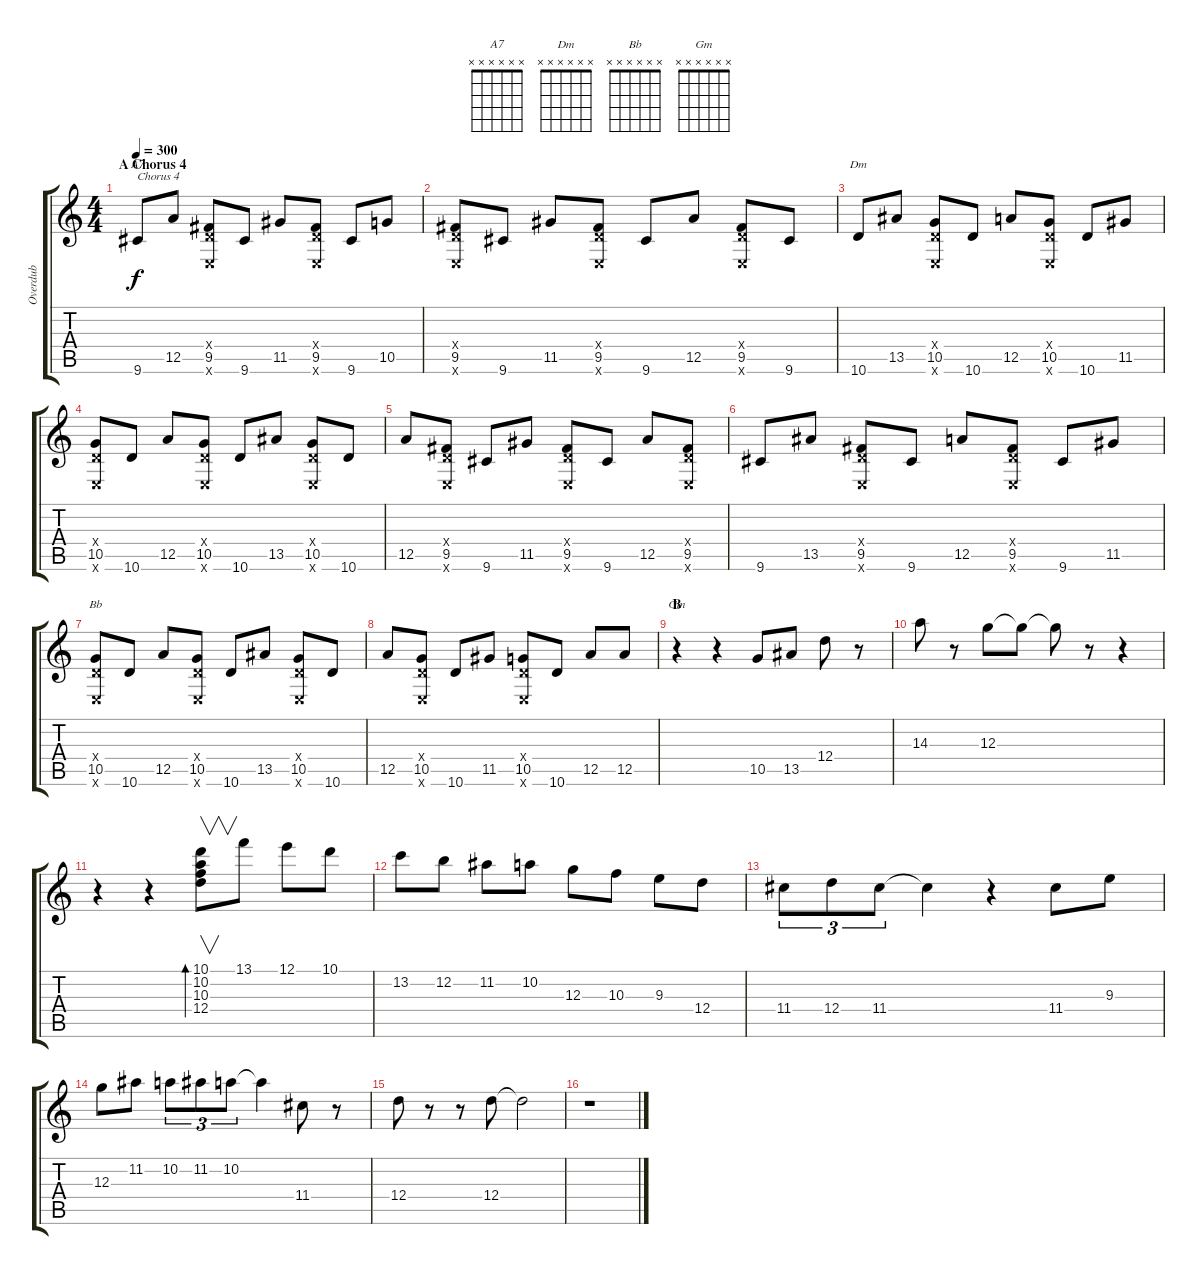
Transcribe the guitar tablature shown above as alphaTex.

\track ("Overdub" "Overdub") {instrument electricbasspick}
\staff {score tabs}
\tuning (E4 B3 G3 D3 A2 E2) {hide}
\chord ("A7" x x x x x x) {firstfret 0}
\chord ("Dm" x x x x x x) {firstfret 0}
\chord ("Bb" x x x x x x) {firstfret 0}
\chord ("Gm" x x x x x x) {firstfret 0}
\ts (4 4)
\section ("" "A Chorus 4")
\tempo 300
\clef g2
\ks c
9.6.8{ch "A7" txt "Chorus 4" dy f} 12.5.8 (0.4{x} 9.5 0.6{x}).8 9.6.8 11.5.8 (0.4{x} 9.5 0.6{x}).8 9.6.8 10.5.8 |
(0.4{x} 9.5 0.6{x}).8 9.6.8 11.5.8 (0.4{x} 9.5 0.6{x}).8 9.6.8 12.5.8 (0.4{x} 9.5 0.6{x}).8 9.6.8 |
10.6.8{ch "Dm"} 13.5.8 (0.4{x} 10.5 0.6{x}).8 10.6.8 12.5.8 (0.4{x} 10.5 0.6{x}).8 10.6.8 11.5.8 |
(0.4{x} 10.5 0.6{x}).8 10.6.8 12.5.8 (0.4{x} 10.5 0.6{x}).8 10.6.8 13.5.8 (0.4{x} 10.5 0.6{x}).8 10.6.8 |
12.5.8 (0.4{x} 9.5 0.6{x}).8 9.6.8 11.5.8 (0.4{x} 9.5 0.6{x}).8 9.6.8 12.5.8 (0.4{x} 9.5 0.6{x}).8 |
9.6.8 13.5.8 (0.4{x} 9.5 0.6{x}).8 9.6.8 12.5.8 (0.4{x} 9.5 0.6{x}).8 9.6.8 11.5.8 |
(0.4{x} 10.5 0.6{x}).8{ch "Bb"} 10.6.8 12.5.8 (0.4{x} 10.5 0.6{x}).8 10.6.8 13.5.8 (0.4{x} 10.5 0.6{x}).8 10.6.8 |
12.5.8 (0.4{x} 10.5 0.6{x}).8 10.6.8 11.5.8 (0.4{x} 10.5 0.6{x}).8 10.6.8 12.5.8 12.5.8 |
\section ("" "B")
r.4{ch "Gm"} r.4 10.5.8 13.5.8 12.4.8 r.8 |
14.3.8 r.8 12.3.8 12.3{t}.8 12.3{t}.8 r.8 r.4 |
r.4 r.4 (10.1 10.2 10.3 12.4).8{v bd 480} 13.1.8 12.1.8 10.1.8 |
13.2.8 12.2.8 11.2.8 10.2.8 12.3.8 10.3.8 9.3.8 12.4.8 |
11.4.8{tu (3 2)} 12.4.8{tu (3 2)} 11.4.8{tu (3 2)} 11.4{t}.4 r.4 11.4.8 9.3.8 |
12.3.8 11.2.8 10.2.8{tu (3 2)} 11.2.8{tu (3 2)} 10.2.8{tu (3 2)} 10.2{t}.4 11.4.8 r.8 |
12.4.8 r.8 r.8 12.4.8 12.4{t}.2 |
r.1
